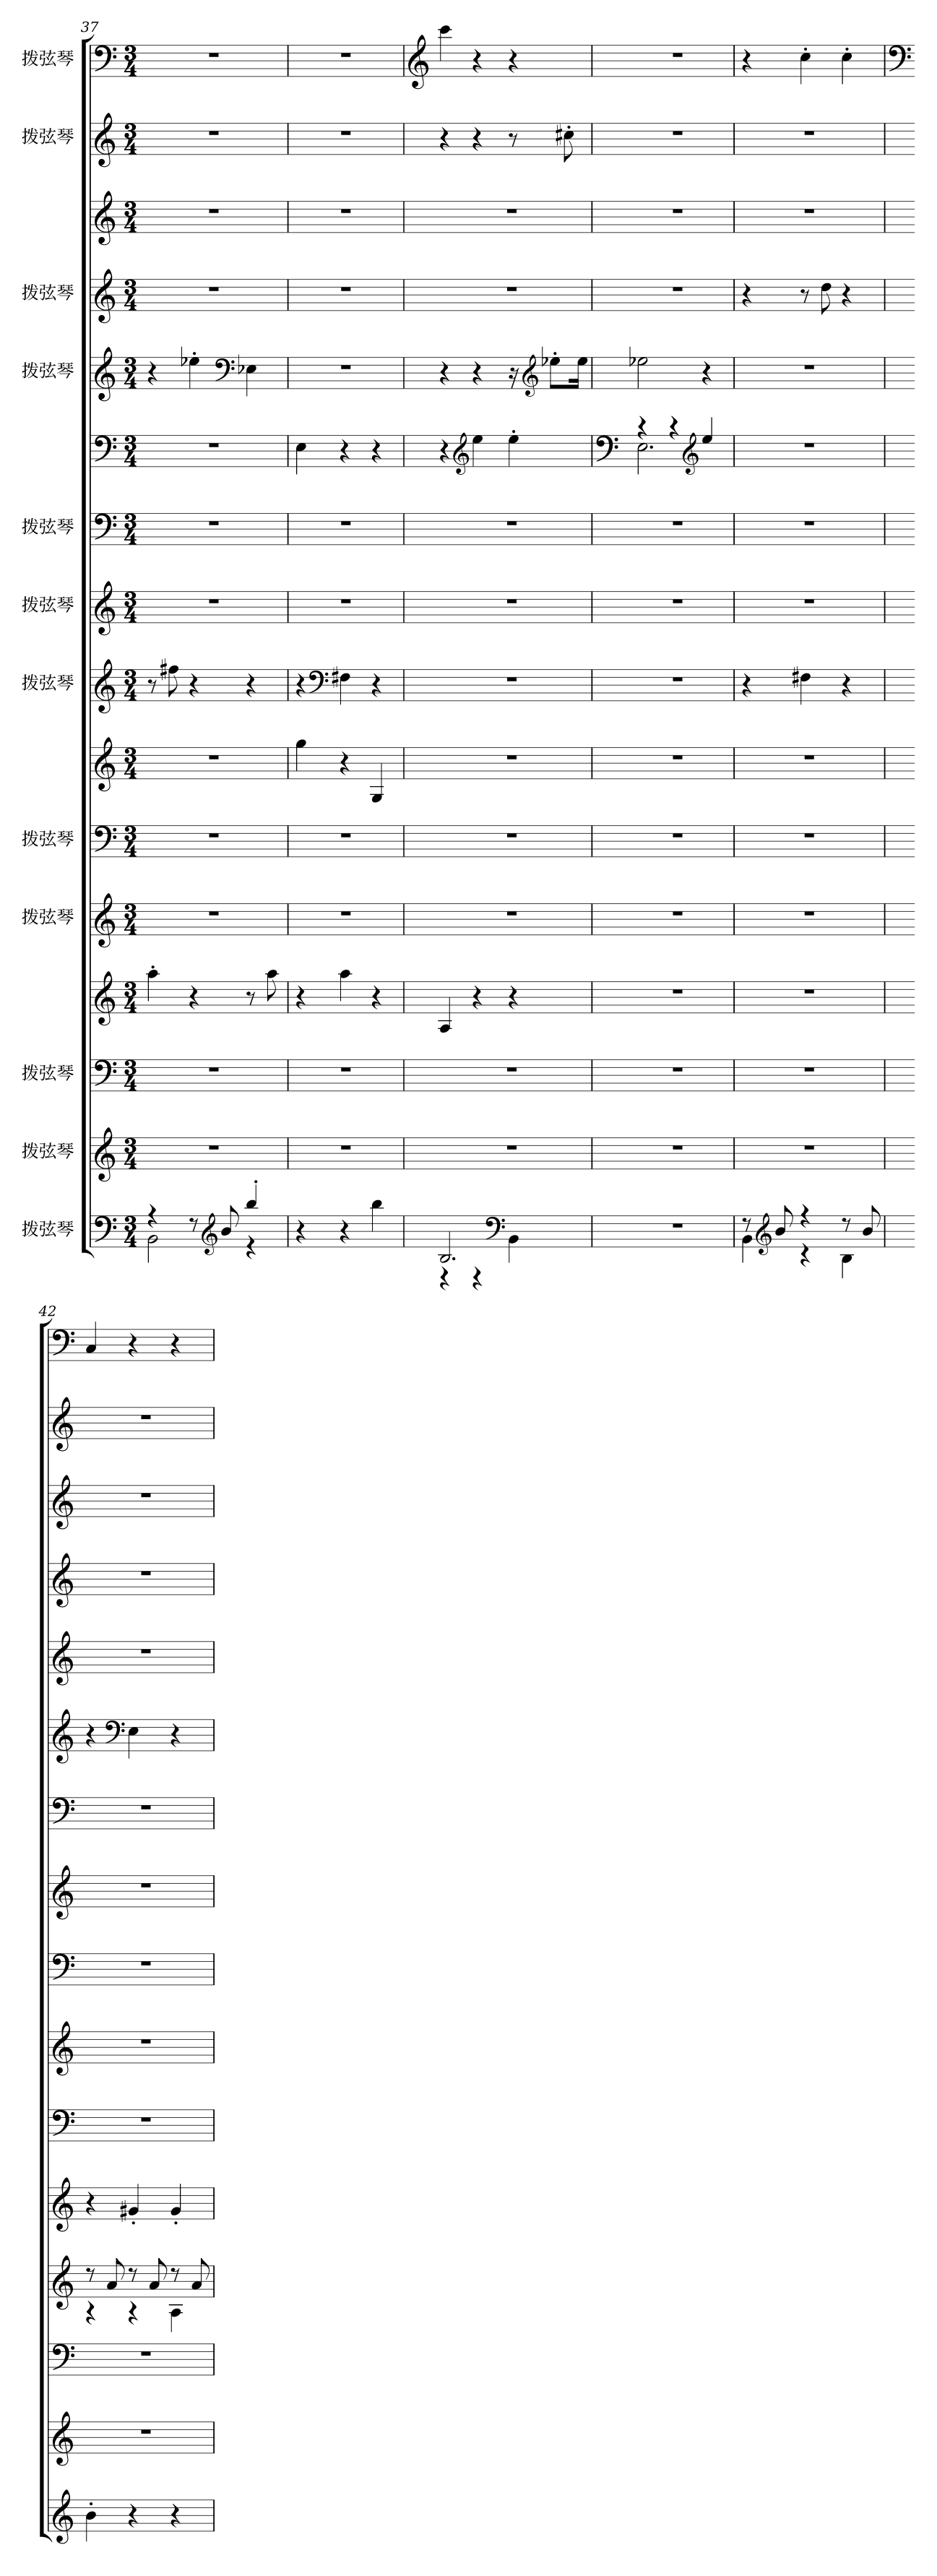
**kern	**kern	**kern	**kern	**kern	**kern	**kern	**kern	**kern	**kern	**kern	**kern	**kern	**kern	**kern	**kern
*part12	*part11	*part10	*part10	*part9	*part8	*part8	*part7	*part6	*part5	*part5	*part4	*part3	*part3	*part2	*part1
*staff16	*staff15	*staff14	*staff13	*staff12	*staff11	*staff10	*staff9	*staff8	*staff7	*staff6	*staff5	*staff4	*staff3	*staff2	*staff1
*I"拨弦琴	*I"拨弦琴	*I"拨弦琴	*	*I"拨弦琴	*I"拨弦琴	*	*I"拨弦琴	*I"拨弦琴	*I"拨弦琴	*	*I"拨弦琴	*I"拨弦琴	*	*I"拨弦琴	*I"拨弦琴
*clefF4	*clefG2	*clefF4	*clefG2	*clefG2	*clefF4	*clefG2	*clefG2	*clefG2	*clefF4	*clefF4	*clefG2	*clefG2	*clefG2	*clefG2	*clefF4
*k[]	*k[]	*k[]	*k[]	*k[]	*k[]	*k[]	*k[]	*k[]	*k[]	*k[]	*k[]	*k[]	*k[]	*k[]	*k[]
*M3/4	*M3/4	*M3/4	*M3/4	*M3/4	*M3/4	*M3/4	*M3/4	*M3/4	*M3/4	*M3/4	*M3/4	*M3/4	*M3/4	*M3/4	*M3/4
=37	=37	=37	=37	=37	=37	=37	=37	=37	=37	=37	=37	=37	=37	=37	=37
*^	*	*	*	*	*	*	*	*	*	*	*	*	*	*	*
4r	2BB\	2.r	2.r	4aa'\	2.r	2.r	2.r	8r	2.r	2.r	2.r	4r	2.r	2.r	2.r	2.r
.	.	.	.	.	.	.	.	8ff#X\	.	.	.	.	.	.	.	.
8r	.	.	.	4r	.	.	.	4r	.	.	.	4ee-X'\	.	.	.	.
*clefG2	*	*	*	*	*	*	*	*	*	*	*	*	*	*	*	*
8b/	.	.	.	.	.	.	.	.	.	.	.	.	.	.	.	.
*	*	*	*	*	*	*	*	*	*	*	*	*clefF4	*	*	*	*
4bb'/	4r	.	.	8r	.	.	.	4r	.	.	.	4E-X\	.	.	.	.
.	.	.	.	8aa\	.	.	.	.	.	.	.	.	.	.	.	.
*v	*v	*	*	*	*	*	*	*	*	*	*	*	*	*	*	*
=38	=38	=38	=38	=38	=38	=38	=38	=38	=38	=38	=38	=38	=38	=38	=38
4r	2.r	2.r	4r	2.r	2.r	4gg\	4r	2.r	2.r	4E\	2.r	2.r	2.r	2.r	2.r
*	*	*	*	*	*	*	*clefF4	*	*	*	*	*	*	*	*
4r	.	.	4aa\	.	.	4r	4F#X\	.	.	4r	.	.	.	.	.
4bb\	.	.	4r	.	.	4G/	4r	.	.	4r	.	.	.	.	.
!!LO:PB:g=z
=39	=39	=39	=39	=39	=39	=39	=39	=39	=39	=39	=39	=39	=39	=39	=39
*	*	*	*	*	*	*	*	*	*	*	*	*	*	*	*clefG2
*^	*	*	*	*	*	*	*	*	*	*	*	*	*	*	*
2.B/	4r	2.r	2.r	4A/	2.r	2.r	2.r	2.r	2.r	2.r	4r	4r	2.r	2.r	4r	4ccc\
*	*	*	*	*	*	*	*	*	*	*	*clefG2	*	*	*	*	*
.	4r	.	.	4r	.	.	.	.	.	.	4ee\	4r	.	.	4r	4r
*clefF4	*	*	*	*	*	*	*	*	*	*	*	*	*	*	*	*
.	4BB\	.	.	4r	.	.	.	.	.	.	4ee'\	16r	.	.	8r	4r
*	*	*	*	*	*	*	*	*	*	*	*	*clefG2	*	*	*	*
.	.	.	.	.	.	.	.	.	.	.	.	8ee-X'\L	.	.	.	.
.	.	.	.	.	.	.	.	.	.	.	.	.	.	.	8cc#X'\	.
.	.	.	.	.	.	.	.	.	.	.	.	16ee-\Jk	.	.	.	.
*v	*v	*	*	*	*	*	*	*	*	*	*	*	*	*	*	*
=40	=40	=40	=40	=40	=40	=40	=40	=40	=40	=40	=40	=40	=40	=40	=40
*	*	*	*	*	*	*	*	*	*	*clefF4	*	*	*	*	*
*	*	*	*	*	*	*	*	*	*	*^	*	*	*	*	*
2.r	2.r	2.r	2.r	2.r	2.r	2.r	2.r	2.r	2.r	4r	2.E\	2ee-X\	2.r	2.r	2.r	2.r
.	.	.	.	.	.	.	.	.	.	4r	.	.	.	.	.	.
*	*	*	*	*	*	*	*	*	*	*clefG2	*	*	*	*	*	*
.	.	.	.	.	.	.	.	.	.	4ee/	.	4r	.	.	.	.
*	*	*	*	*	*	*	*	*	*	*v	*v	*	*	*	*	*
=41	=41	=41	=41	=41	=41	=41	=41	=41	=41	=41	=41	=41	=41	=41	=41
*^	*	*	*	*	*	*	*	*	*	*	*	*	*	*	*
8r	4BB\	2.r	2.r	2.r	2.r	2.r	2.r	4r	2.r	2.r	2.r	2.r	4r	2.r	2.r	4r
*clefG2	*	*	*	*	*	*	*	*	*	*	*	*	*	*	*	*
8b/	.	.	.	.	.	.	.	.	.	.	.	.	.	.	.	.
4r	4r	.	.	.	.	.	.	4F#X\	.	.	.	.	8r	.	.	4cc'\
.	.	.	.	.	.	.	.	.	.	.	.	.	8dd\	.	.	.
8r	4B\	.	.	.	.	.	.	4r	.	.	.	.	4r	.	.	4cc'\
8b/	.	.	.	.	.	.	.	.	.	.	.	.	.	.	.	.
*v	*v	*	*	*	*	*	*	*	*	*	*	*	*	*	*	*
=42	=42	=42	=42	=42	=42	=42	=42	=42	=42	=42	=42	=42	=42	=42	=42
*	*	*	*	*	*	*	*	*	*	*	*	*	*	*	*clefF4
*	*	*	*^	*	*	*	*	*	*	*	*	*	*	*	*
4b'\	2.r	2.r	8r	4r	4r	2.r	2.r	2.r	2.r	2.r	4r	2.r	2.r	2.r	2.r	4C/
.	.	.	8a/	.	.	.	.	.	.	.	.	.	.	.	.	.
*	*	*	*	*	*	*	*	*	*	*	*clefF4	*	*	*	*	*
4r	.	.	8r	4r	4g#X'/	.	.	.	.	.	4E\	.	.	.	.	4r
.	.	.	8a/	.	.	.	.	.	.	.	.	.	.	.	.	.
4r	.	.	8r	4A\	4g#'/	.	.	.	.	.	4r	.	.	.	.	4r
.	.	.	8a/	.	.	.	.	.	.	.	.	.	.	.	.	.
*	*	*	*v	*v	*	*	*	*	*	*	*	*	*	*	*	*
=	=	=	=	=	=	=	=	=	=	=	=	=	=	=	=
*-	*-	*-	*-	*-	*-	*-	*-	*-	*-	*-	*-	*-	*-	*-	*-
